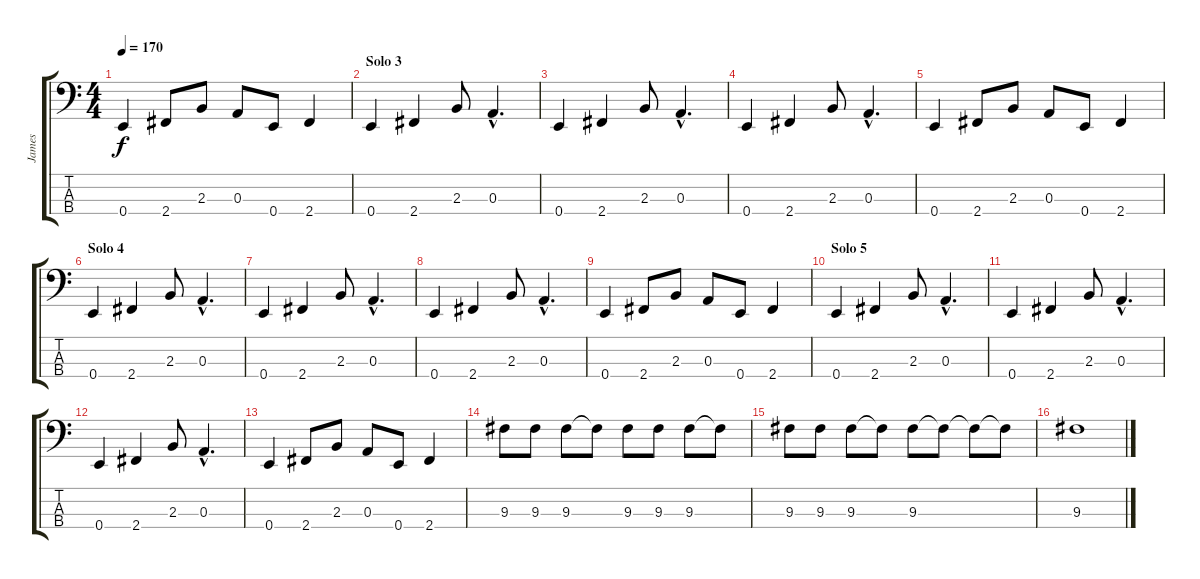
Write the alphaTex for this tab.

\track ("James" "James") {instrument electricbassfinger}
\staff {score tabs}
\tuning (G2 D2 A1 E1) {hide}
\ts (4 4)
\tempo 170
\clef f4
\ks c
0.4.4{dy f} 2.4.8 2.3.8 0.3.8 0.4.8 2.4.4 |
\section ("" "Solo 3")
0.4.4 2.4.4 2.3.8 0.3{hac}.4{d} |
0.4.4 2.4.4 2.3.8 0.3{hac}.4{d} |
0.4.4 2.4.4 2.3.8 0.3{hac}.4{d} |
0.4.4 2.4.8 2.3.8 0.3.8 0.4.8 2.4.4 |
\section ("" "Solo 4")
0.4.4 2.4.4 2.3.8 0.3{hac}.4{d} |
0.4.4 2.4.4 2.3.8 0.3{hac}.4{d} |
0.4.4 2.4.4 2.3.8 0.3{hac}.4{d} |
0.4.4 2.4.8 2.3.8 0.3.8 0.4.8 2.4.4 |
\section ("" "Solo 5")
0.4.4 2.4.4 2.3.8 0.3{hac}.4{d} |
0.4.4 2.4.4 2.3.8 0.3{hac}.4{d} |
0.4.4 2.4.4 2.3.8 0.3{hac}.4{d} |
0.4.4 2.4.8 2.3.8 0.3.8 0.4.8 2.4.4 |
9.3.8 9.3.8 9.3.8 9.3{t}.8 9.3.8 9.3.8 9.3.8 9.3{t}.8 |
9.3.8 9.3.8 9.3.8 9.3{t}.8 9.3.8 9.3{t}.8 9.3{t}.8 9.3{t}.8 |
9.3.1
